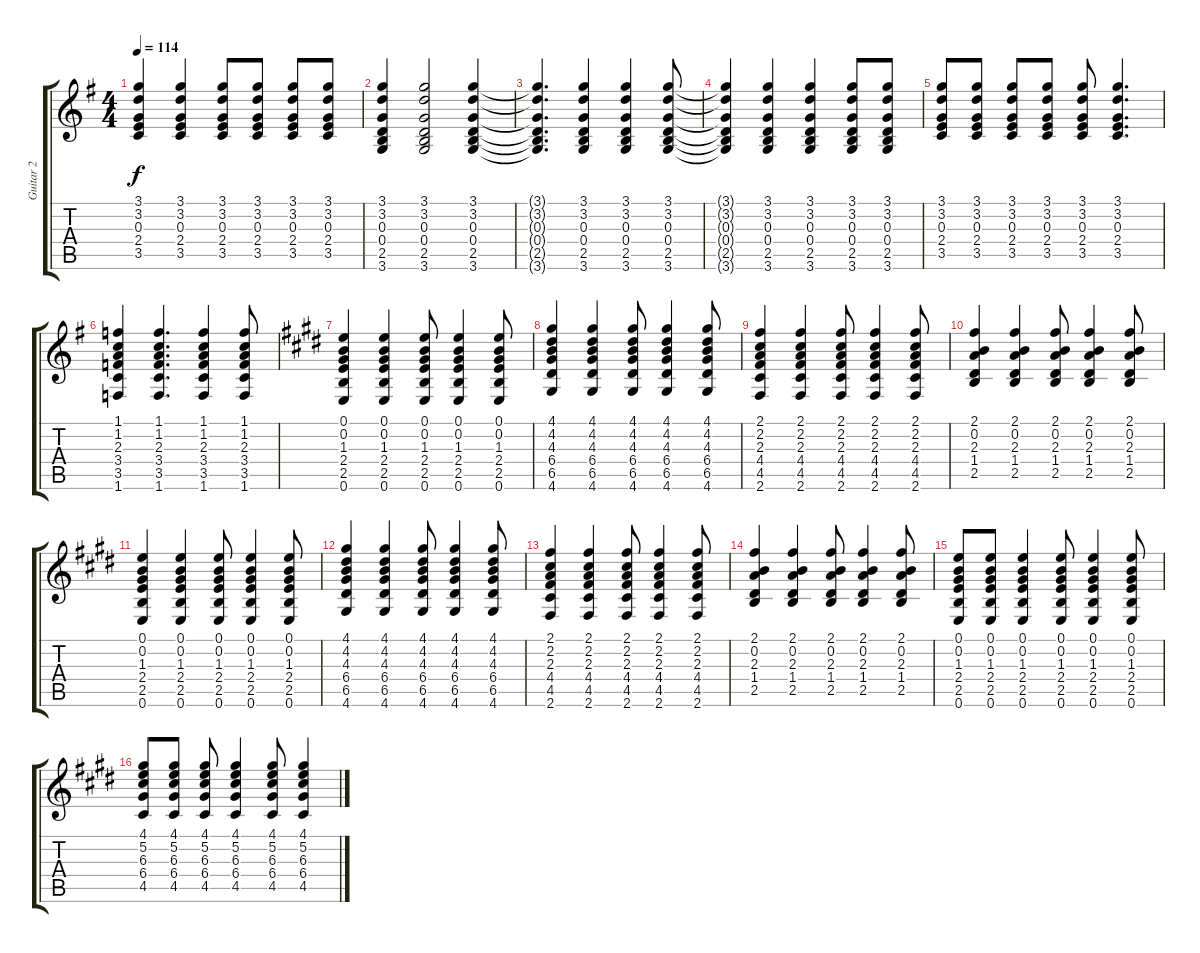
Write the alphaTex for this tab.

\track ("Guitar 2" "Guitar 2") {instrument acousticguitarsteel}
\staff {score tabs}
\tuning (E4 B3 G3 D3 A2 E2) {hide}
\ts (4 4)
\tempo 114
\clef g2
\ks g
(3.1 3.2 0.3 2.4 3.5).4{dy f} (3.1 3.2 0.3 2.4 3.5).4 (3.1 3.2 0.3 2.4 3.5).8 (3.1 3.2 0.3 2.4 3.5).8 (3.1 3.2 0.3 2.4 3.5).8 (3.1 3.2 0.3 2.4 3.5).8 |
(3.1 3.2 0.3 0.4 2.5 3.6).4 (3.1 3.2 0.3 0.4 2.5 3.6).2 (3.1 3.2 0.3 0.4 2.5 3.6).4 |
(3.1{t} 3.2{t} 0.3{t} 0.4{t} 2.5{t} 3.6{t}).4{d} (3.1 3.2 0.3 0.4 2.5 3.6).4 (3.1 3.2 0.3 0.4 2.5 3.6).4 (3.1 3.2 0.3 0.4 2.5 3.6).8 |
(3.1{t} 3.2{t} 0.3{t} 0.4{t} 2.5{t} 3.6{t}).4 (3.1 3.2 0.3 0.4 2.5 3.6).4 (3.1 3.2 0.3 0.4 2.5 3.6).4 (3.1 3.2 0.3 0.4 2.5 3.6).8 (3.1 3.2 0.3 0.4 2.5 3.6).8 |
(3.1 3.2 0.3 2.4 3.5).8 (3.1 3.2 0.3 2.4 3.5).8 (3.1 3.2 0.3 2.4 3.5).8 (3.1 3.2 0.3 2.4 3.5).8 (3.1 3.2 0.3 2.4 3.5).8 (3.1 3.2 0.3 2.4 3.5).4{d} |
(1.1 1.2 2.3 3.4 3.5 1.6).4 (1.1 1.2 2.3 3.4 3.5 1.6).4{d} (1.1 1.2 2.3 3.4 3.5 1.6).4 (1.1 1.2 2.3 3.4 3.5 1.6).8 |
\ks e
(0.1 0.2 1.3 2.4 2.5 0.6).4 (0.1 0.2 1.3 2.4 2.5 0.6).4 (0.1 0.2 1.3 2.4 2.5 0.6).8 (0.1 0.2 1.3 2.4 2.5 0.6).4 (0.1 0.2 1.3 2.4 2.5 0.6).8 |
(4.1 4.2 4.3 6.4 6.5 4.6).4 (4.1 4.2 4.3 6.4 6.5 4.6).4 (4.1 4.2 4.3 6.4 6.5 4.6).8 (4.1 4.2 4.3 6.4 6.5 4.6).4 (4.1 4.2 4.3 6.4 6.5 4.6).8 |
(2.1 2.2 2.3 4.4 4.5 2.6).4 (2.1 2.2 2.3 4.4 4.5 2.6).4 (2.1 2.2 2.3 4.4 4.5 2.6).8 (2.1 2.2 2.3 4.4 4.5 2.6).4 (2.1 2.2 2.3 4.4 4.5 2.6).8 |
(2.1 0.2 2.3 1.4 2.5).4 (2.1 0.2 2.3 1.4 2.5).4 (2.1 0.2 2.3 1.4 2.5).8 (2.1 0.2 2.3 1.4 2.5).4 (2.1 0.2 2.3 1.4 2.5).8 |
(0.1 0.2 1.3 2.4 2.5 0.6).4 (0.1 0.2 1.3 2.4 2.5 0.6).4 (0.1 0.2 1.3 2.4 2.5 0.6).8 (0.1 0.2 1.3 2.4 2.5 0.6).4 (0.1 0.2 1.3 2.4 2.5 0.6).8 |
(4.1 4.2 4.3 6.4 6.5 4.6).4 (4.1 4.2 4.3 6.4 6.5 4.6).4 (4.1 4.2 4.3 6.4 6.5 4.6).8 (4.1 4.2 4.3 6.4 6.5 4.6).4 (4.1 4.2 4.3 6.4 6.5 4.6).8 |
(2.1 2.2 2.3 4.4 4.5 2.6).4 (2.1 2.2 2.3 4.4 4.5 2.6).4 (2.1 2.2 2.3 4.4 4.5 2.6).8 (2.1 2.2 2.3 4.4 4.5 2.6).4 (2.1 2.2 2.3 4.4 4.5 2.6).8 |
(2.1 0.2 2.3 1.4 2.5).4 (2.1 0.2 2.3 1.4 2.5).4 (2.1 0.2 2.3 1.4 2.5).8 (2.1 0.2 2.3 1.4 2.5).4 (2.1 0.2 2.3 1.4 2.5).8 |
(0.1 0.2 1.3 2.4 2.5 0.6).8 (0.1 0.2 1.3 2.4 2.5 0.6).8 (0.1 0.2 1.3 2.4 2.5 0.6).4 (0.1 0.2 1.3 2.4 2.5 0.6).8 (0.1 0.2 1.3 2.4 2.5 0.6).4 (0.1 0.2 1.3 2.4 2.5 0.6).8 |
(4.1 5.2 6.3 6.4 4.5).8 (4.1 5.2 6.3 6.4 4.5).8 (4.1 5.2 6.3 6.4 4.5).8 (4.1 5.2 6.3 6.4 4.5).4 (4.1 5.2 6.3 6.4 4.5).8 (4.1 5.2 6.3 6.4 4.5).4
